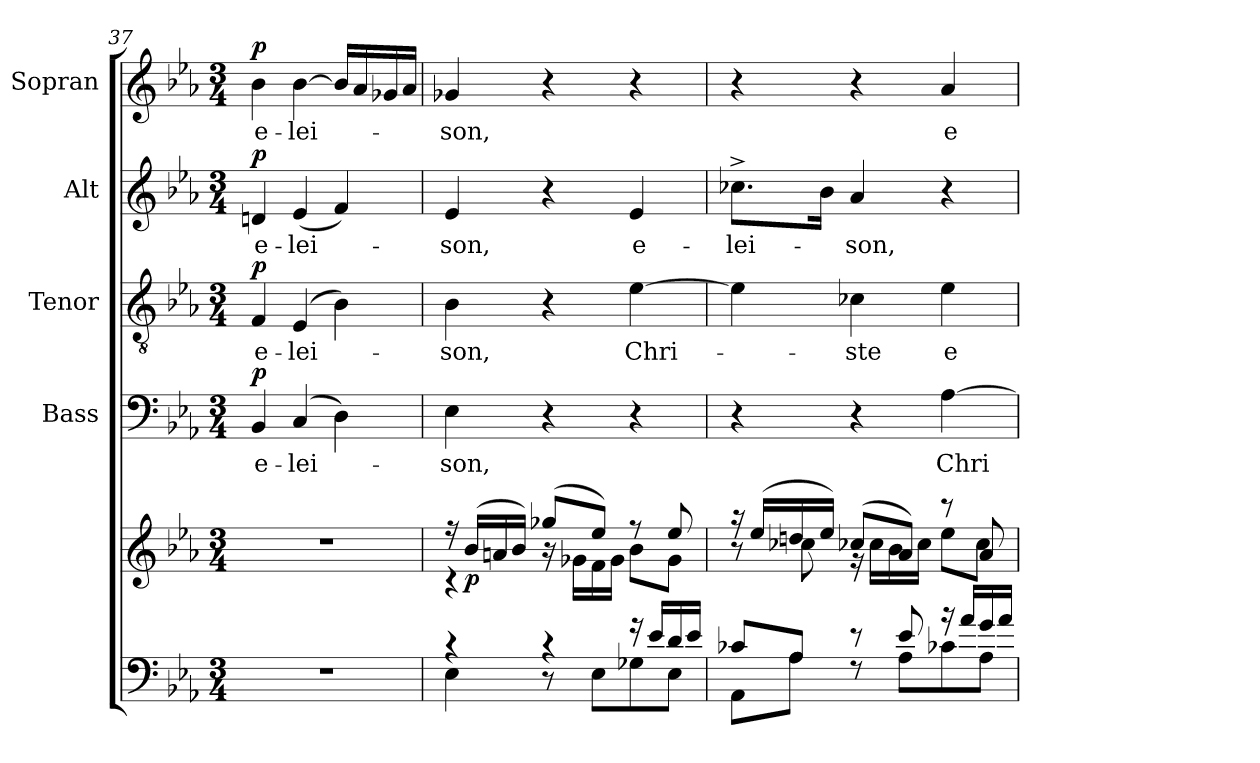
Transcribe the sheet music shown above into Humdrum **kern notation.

**kern	**kern	**dynam	**kern	**text	**dynam	**kern	**text	**dynam	**kern	**text	**dynam	**kern	**text	**dynam
*part5	*part5	*part5	*part4	*part4	*part4	*part3	*part3	*part3	*part2	*part2	*part2	*part1	*part1	*part1
*staff6	*staff5	*staff5/6	*staff4	*staff4	*staff4	*staff3	*staff3	*staff3	*staff2	*staff2	*staff2	*staff1	*staff1	*staff1
*	*	*	*I"Bass	*	*	*I"Tenor	*	*	*I"Alt	*	*	*I"Sopran	*	*
*	*	*	*I'B.	*	*	*I'T.	*	*	*I'A.	*	*	*I'S.	*	*
*clefF4	*clefG2	*	*clefF4	*	*	*clefGv2	*	*	*clefG2	*	*	*clefG2	*	*
*k[b-e-a-]	*k[b-e-a-]	*	*k[b-e-a-]	*	*	*k[b-e-a-]	*	*	*k[b-e-a-]	*	*	*k[b-e-a-]	*	*
*E-:	*E-:	*	*E-:	*	*	*E-:	*	*	*E-:	*	*	*E-:	*	*
*M3/4	*M3/4	*	*M3/4	*	*	*M3/4	*	*	*M3/4	*	*	*M3/4	*	*
=37	=37	=37	=37	=37	=37	=37	=37	=37	=37	=37	=37	=37	=37	=37
!	!	!	!	!LO:LY:b	!LO:DY:a	!	!LO:LY:b	!LO:DY:a	!	!LO:LY:b	!LO:DY:a	!	!LO:LY:b	!LO:DY:a
2.r	2.r	.	4BB-/	e-	p	4F/	e-	p	4dn/	e-	p	4b-\	e-	p
!	!	!	!	!LO:LY:b	!	!	!LO:LY:b	!	!	!LO:LY:b	!	!	!LO:LY:b	!
.	.	.	(4C/	-lei-	.	(4E-/	-lei-	.	(<4e-/	-lei-	.	[4b-\	-lei-	.
.	.	.	4D\)	.	.	4B-\)	.	.	4f/)	.	.	16b-/LL]	.	.
.	.	.	.	.	.	.	.	.	.	.	.	16a-/	.	.
.	.	.	.	.	.	.	.	.	.	.	.	16g-X/	.	.
.	.	.	.	.	.	.	.	.	.	.	.	16a-/JJ	.	.
!!LO:PB:g=z
=38	=38	=38	=38	=38	=38	=38	=38	=38	=38	=38	=38	=38	=38	=38
*^	*^	*	*	*	*	*	*	*	*	*	*	*	*	*
!	!	!	!	!	!	!LO:LY:b	!	!	!LO:LY:b	!	!	!LO:LY:b	!	!	!LO:LY:b	!
4rc	4E-\	16rff	4rc	.	4E-\	-son,	.	4B-\	-son,	.	4e-/	-son,	.	4g-X/	-son,	.
!	!	!	!	!LO:DY:b	!	!	!	!	!	!	!	!	!	!	!	!
.	.	(>16b-/LL	.	p	.	.	.	.	.	.	.	.	.	.	.	.
.	.	16an/	.	.	.	.	.	.	.	.	.	.	.	.	.	.
.	.	16b-/JJ)	.	.	.	.	.	.	.	.	.	.	.	.	.	.
4rc	8rC	(>8gg-X/L	16ra	.	4r	.	.	4r	.	.	4r	.	.	4r	.	.
.	.	.	16g-X\LL	.	.	.	.	.	.	.	.	.	.	.	.	.
.	8E-\L	8ee-/J)	16f\	.	.	.	.	.	.	.	.	.	.	.	.	.
.	.	.	16g-\JJ	.	.	.	.	.	.	.	.	.	.	.	.	.
!	!	!	!	!	!	!	!	!	!LO:LY:b	!	!	!LO:LY:b	!	!	!	!
16rf	8G-X\	8rff	8b-\L	.	4r	.	.	[4e-\	Chri-	.	4e-/	e-	.	4r	.	.
16e-/LL	.	.	.	.	.	.	.	.	.	.	.	.	.	.	.	.
16d/	8E-\J	8ee-/	8g-\J	.	.	.	.	.	.	.	.	.	.	.	.	.
16e-/JJ	.	.	.	.	.	.	.	.	.	.	.	.	.	.	.	.
=39	=39	=39	=39	=39	=39	=39	=39	=39	=39	=39	=39	=39	=39	=39	=39	=39
!	!	!	!	!	!	!	!	!	!	!	!	!LO:LY:b	!	!	!	!
8c-X/L	8AA-\L	16rgg	8ra	.	4r	.	.	4e-\]	.	.	8.cc-X^>\L	-lei-	.	4r	.	.
.	.	(>16ee-/LL	.	.	.	.	.	.	.	.	.	.	.	.	.	.
8A-/J	8A-\J	16ddn/	8cc-X\	.	.	.	.	.	.	.	.	.	.	.	.	.
.	.	16ee-/JJ)	.	.	.	.	.	.	.	.	16b-\Jk	.	.	.	.	.
!	!	!	!	!	!	!	!	!	!LO:LY:b	!	!	!LO:LY:b	!	!	!	!
8re	8rF	(>8cc-X/L	16rf	.	4r	.	.	4c-X\	-ste	.	4a-/	-son,	.	4r	.	.
.	.	.	16cc-\LL	.	.	.	.	.	.	.	.	.	.	.	.	.
8e-/	8A-\L	8a-/J)	16b-\	.	.	.	.	.	.	.	.	.	.	.	.	.
.	.	.	16cc-\JJ	.	.	.	.	.	.	.	.	.	.	.	.	.
!	!	!	!	!	!	!LO:LY:b	!	!	!LO:LY:b	!	!	!	!	!	!LO:LY:b	!
16rb	8c-X\	8rbb	8ee-\L	.	[4A-\	Chri-	.	4e-\	e-	.	4r	.	.	4a-/	e-	.
16a-/LL	.	.	.	.	.	.	.	.	.	.	.	.	.	.	.	.
16g/	8A-\J	8a-/	8cc-\J	.	.	.	.	.	.	.	.	.	.	.	.	.
16a-/JJ	.	.	.	.	.	.	.	.	.	.	.	.	.	.	.	.
*v	*v	*	*	*	*	*	*	*	*	*	*	*	*	*	*	*
*	*v	*v	*	*	*	*	*	*	*	*	*	*	*	*	*
=	=	=	=	=	=	=	=	=	=	=	=	=	=	=
*-	*-	*-	*-	*-	*-	*-	*-	*-	*-	*-	*-	*-	*-	*-
